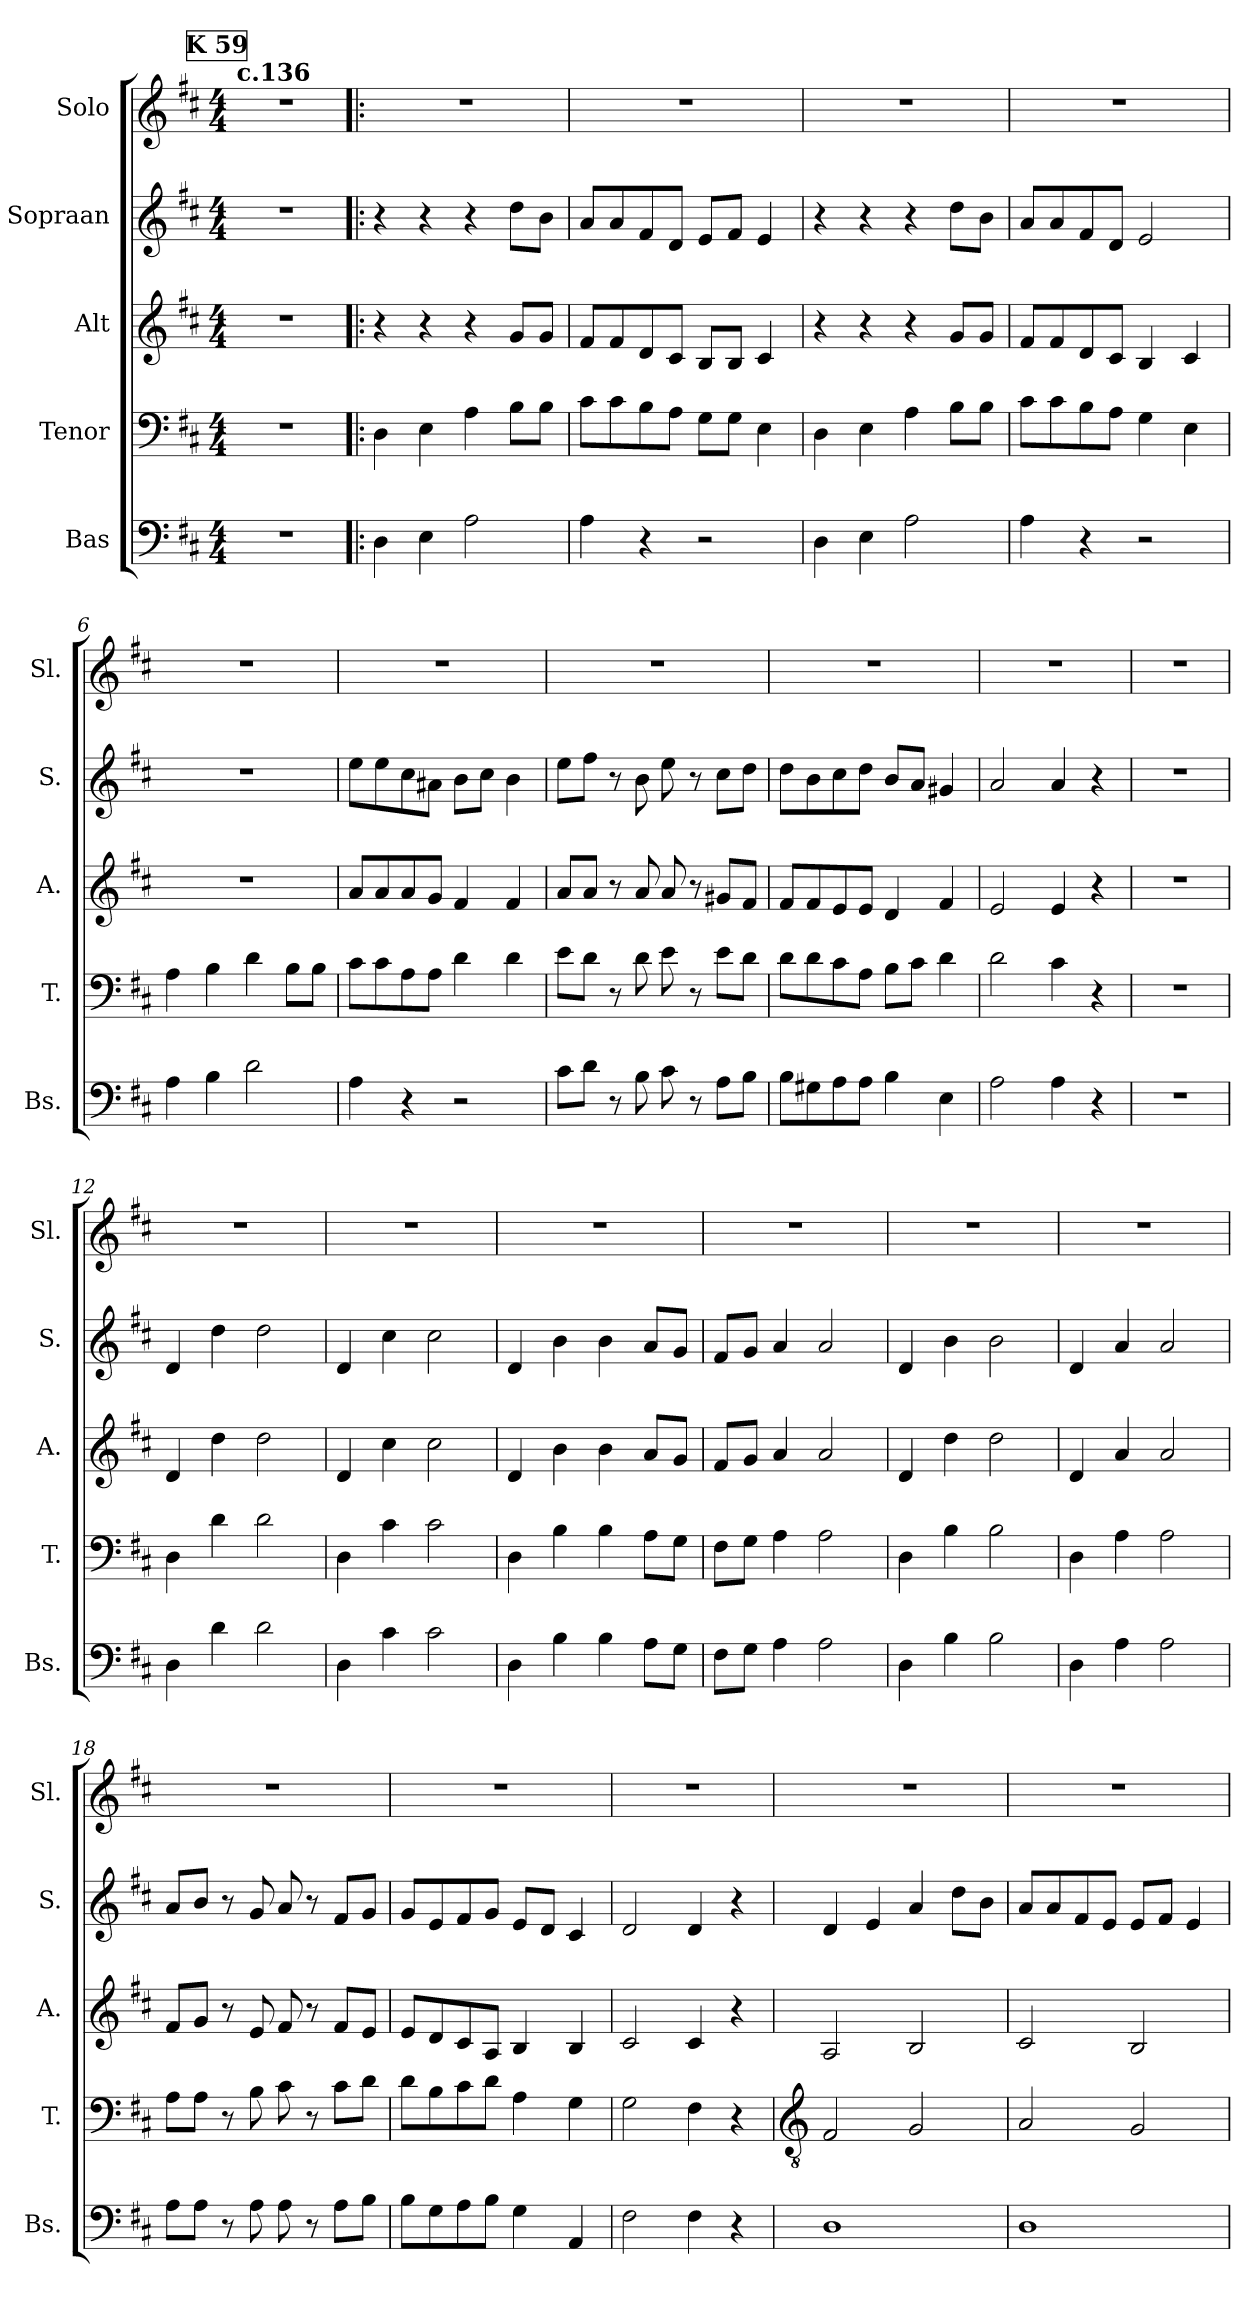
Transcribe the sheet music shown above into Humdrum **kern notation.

**kern	**kern	**kern	**kern	**kern
*part5	*part4	*part3	*part2	*part1
*staff5	*staff4	*staff3	*staff2	*staff1
*I"Bas	*I"Tenor	*I"Alt	*I"Sopraan	*I"Solo
*I'Bs.	*I'T.	*I'A.	*I'S.	*I'Sl.
*clefF4	*clefF4	*clefG2	*clefG2	*clefG2
*k[f#c#]	*k[f#c#]	*k[f#c#]	*k[f#c#]	*k[f#c#]
*M4/4	*M4/4	*M4/4	*M4/4	*M4/4
!!LO:REH:place=s1:a:B:fs=14:t=K 59
=1	=1	=1	=1	=1
!	!	!	!	!LO:TX:a:B:t=c.136
1r	1r	1r	1r	1r
=2!|:	=2!|:	=2!|:	=2!|:	=2!|:
4D\	4D\	4r	4r	1r
4E\	4E\	4r	4r	.
2A\	4A\	4r	4r	.
.	8B\L	8g/L	8dd\L	.
.	8B\J	8g/J	8b\J	.
=3	=3	=3	=3	=3
4A\	8c#\L	8f#/L	8a/L	1r
.	8c#\	8f#/	8a/	.
4r	8B\	8d/	8f#/	.
.	8A\J	8c#/J	8d/J	.
2r	8G\L	8B/L	8e/L	.
.	8G\J	8B/J	8f#/J	.
.	4E\	4c#/	4e/	.
=4	=4	=4	=4	=4
4D\	4D\	4r	4r	1r
4E\	4E\	4r	4r	.
2A\	4A\	4r	4r	.
.	8B\L	8g/L	8dd\L	.
.	8B\J	8g/J	8b\J	.
=5	=5	=5	=5	=5
4A\	8c#\L	8f#/L	8a/L	1r
.	8c#\	8f#/	8a/	.
4r	8B\	8d/	8f#/	.
.	8A\J	8c#/J	8d/J	.
2r	4G\	4B/	2e/	.
.	4E\	4c#/	.	.
=6	=6	=6	=6	=6
4A\	4A\	1r	1r	1r
4B\	4B\	.	.	.
2d\	4d\	.	.	.
.	8B\L	.	.	.
.	8B\J	.	.	.
!!LO:LB:g=z
=7	=7	=7	=7	=7
4A\	8c#\L	8a/L	8ee\L	1r
.	8c#\	8a/	8ee\	.
4r	8A\	8a/	8cc#\	.
.	8A\J	8g/J	8a#X\J	.
2r	4d\	4f#/	8b\L	.
.	.	.	8cc#\J	.
.	4d\	4f#/	4b\	.
=8	=8	=8	=8	=8
8c#\L	8e\L	8a/L	8ee\L	1r
8d\J	8d\J	8a/J	8ff#\J	.
8r	8r	8r	8r	.
8B\	8d\	8a/	8b\	.
8c#\	8e\	8a/	8ee\	.
8r	8r	8r	8r	.
8A\L	8e\L	8g#X/L	8cc#\L	.
8B\J	8d\J	8f#/J	8dd\J	.
=9	=9	=9	=9	=9
8B\L	8d\L	8f#/L	8dd\L	1r
8G#X\	8d\	8f#/	8b\	.
8A\	8c#\	8e/	8cc#\	.
8A\J	8A\J	8e/J	8dd\J	.
4B\	8B\L	4d/	8b/L	.
.	8c#\J	.	8a/J	.
4E\	4d\	4f#/	4g#X/	.
=10	=10	=10	=10	=10
2A\	2d\	2e/	2a/	1r
4A\	4c#\	4e/	4a/	.
4r	4r	4r	4r	.
=11	=11	=11	=11	=11
1r	1r	1r	1r	1r
=12	=12	=12	=12	=12
4D\	4D\	4d/	4d/	1r
4d\	4d\	4dd\	4dd\	.
2d\	2d\	2dd\	2dd\	.
!!LO:LB:g=z
=13	=13	=13	=13	=13
4D\	4D\	4d/	4d/	1r
4c#\	4c#\	4cc#\	4cc#\	.
2c#\	2c#\	2cc#\	2cc#\	.
=14	=14	=14	=14	=14
4D\	4D\	4d/	4d/	1r
4B\	4B\	4b\	4b\	.
4B\	4B\	4b\	4b\	.
8A\L	8A\L	8a/L	8a/L	.
8G\J	8G\J	8g/J	8g/J	.
=15	=15	=15	=15	=15
8F#\L	8F#\L	8f#/L	8f#/L	1r
8G\J	8G\J	8g/J	8g/J	.
4A\	4A\	4a/	4a/	.
2A\	2A\	2a/	2a/	.
=16	=16	=16	=16	=16
4D\	4D\	4d/	4d/	1r
4B\	4B\	4dd\	4b\	.
2B\	2B\	2dd\	2b\	.
=17	=17	=17	=17	=17
4D\	4D\	4d/	4d/	1r
4A\	4A\	4a/	4a/	.
2A\	2A\	2a/	2a/	.
=18	=18	=18	=18	=18
8A\L	8A\L	8f#/L	8a/L	1r
8A\J	8A\J	8g/J	8b/J	.
8r	8r	8r	8r	.
8A\	8B\	8e/	8g/	.
8A\	8c#\	8f#/	8a/	.
8r	8r	8r	8r	.
8A\L	8c#\L	8f#/L	8f#/L	.
8B\J	8d\J	8e/J	8g/J	.
=19	=19	=19	=19	=19
8B\L	8d\L	8e/L	8g/L	1r
8G\	8B\	8d/	8e/	.
8A\	8c#\	8c#/	8f#/	.
8B\J	8d\J	8A/J	8g/J	.
4G\	4A\	4B/	8e/L	.
.	.	.	8d/J	.
4AA/	4G\	4B/	4c#/	.
!!LO:PB:g=z
=20	=20	=20	=20	=20
2F#\	2G\	2c#/	2d/	1r
4F#\	4F#\	4c#/	4d/	.
4r	4r	4r	4r	.
=21	=21	=21	=21	=21
*	*clefGv2	*	*	*
1D	2F#/	2A/	4d/	1r
.	.	.	4e/	.
.	2G/	2B/	4a/	.
.	.	.	8dd\L	.
.	.	.	8b\J	.
=22	=22	=22	=22	=22
1D	2A/	2c#/	8a/L	1r
.	.	.	8a/	.
.	.	.	8f#/	.
.	.	.	8e/J	.
.	2G/	2B/	8e/L	.
.	.	.	8f#/J	.
.	.	.	4e/	.
=	=	=	=	=
*-	*-	*-	*-	*-
